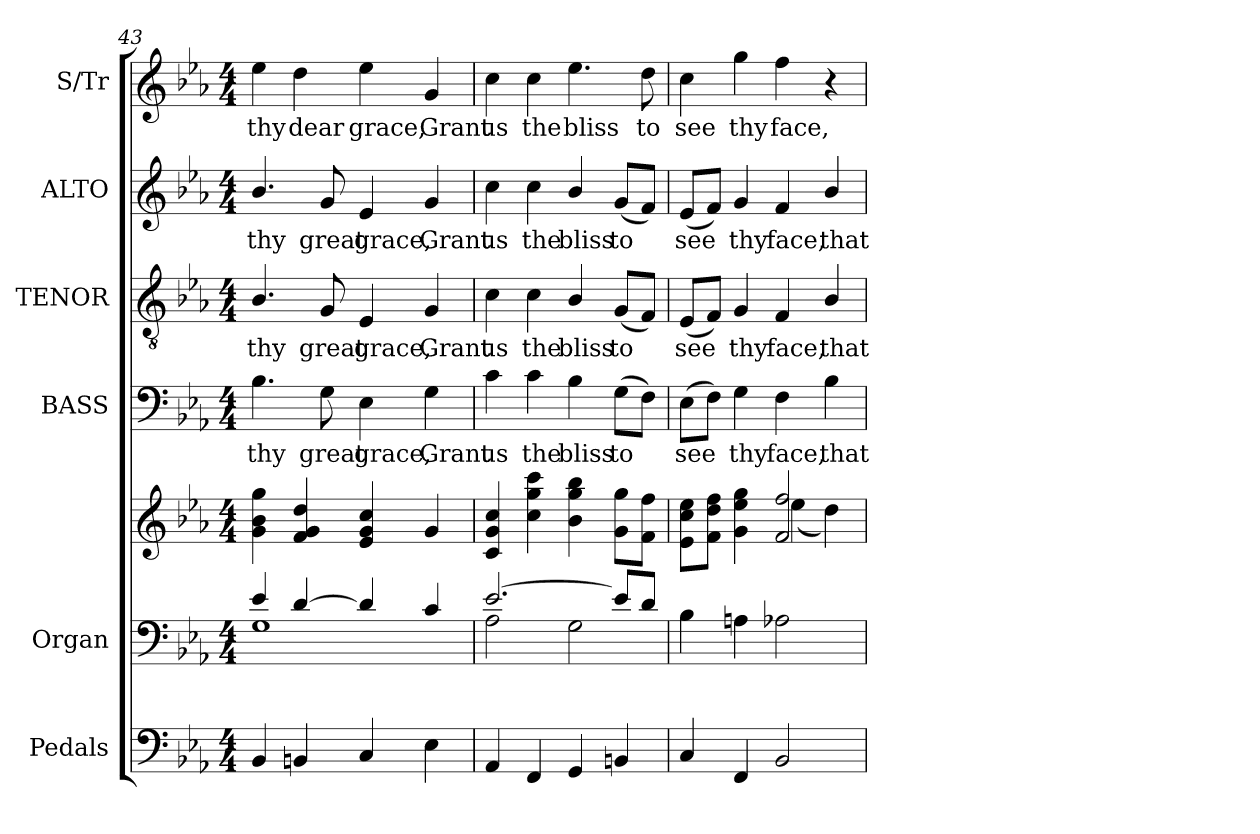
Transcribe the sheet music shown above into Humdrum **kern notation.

**kern	**kern	**kern	**kern	**text	**kern	**text	**kern	**text	**kern	**text
*part6	*part5	*part5	*part4	*part4	*part3	*part3	*part2	*part2	*part1	*part1
*staff7	*staff6	*staff5	*staff4	*staff4	*staff3	*staff3	*staff2	*staff2	*staff1	*staff1
*I"Pedals	*I"Organ	*	*I"BASS	*	*I"TENOR	*	*I"ALTO	*	*I"S/Tr	*
*I'Ped.	*I'Org.	*	*I'B.	*	*I'T.	*	*I'A.	*	*I'S.	*
*clefF4	*clefF4	*clefG2	*clefF4	*	*clefGv2	*	*clefG2	*	*clefG2	*
*	*	*	*	*	*ITrd7c12	*	*	*	*	*
*k[b-e-a-]	*k[b-e-a-]	*k[b-e-a-]	*k[b-e-a-]	*	*k[b-e-a-]	*	*k[b-e-a-]	*	*k[b-e-a-]	*
*E-:	*E-:	*E-:	*E-:	*	*E-:	*	*E-:	*	*E-:	*
*M4/4	*M4/4	*M4/4	*M4/4	*	*M4/4	*	*M4/4	*	*M4/4	*
=43	=43	=43	=43	=43	=43	=43	=43	=43	=43	=43
*	*^	*	*	*	*	*	*	*	*	*
!	!	!	!	!	!LO:LY:b:color=#000000	!	!	!	!	!	!
!	!	!	!	!	!	!	!LO:LY:b:color=#000000	!	!	!	!
!	!	!	!	!	!	!	!	!	!LO:LY:b:color=#000000	!	!
!	!	!	!	!	!	!	!	!	!	!	!LO:LY:b:color=#000000
4BB-i/	4e-i/	1Gi	4gi\ 4b-i 4ggi	4.B-i\	thy	4.BB-i/	thy	4.b-i/	thy	4ee-i\	thy
!	!	!	!	!	!	!	!	!	!	!	!LO:LY:b:color=#000000
4BBni/	[4di/	.	4fi/ 4gi 4ddi	.	.	.	.	.	.	4ddi\	dear
!	!	!	!	!	!LO:LY:b:color=#000000	!	!	!	!	!	!
!	!	!	!	!	!	!	!LO:LY:b:color=#000000	!	!	!	!
!	!	!	!	!	!	!	!	!	!LO:LY:b:color=#000000	!	!
.	.	.	.	8Gi\	great	8GGi/	great	8gi/	great	.	.
!	!	!	!	!	!LO:LY:b:color=#000000	!	!	!	!	!	!
!	!	!	!	!	!	!	!LO:LY:b:color=#000000	!	!	!	!
!	!	!	!	!	!	!	!	!	!LO:LY:b:color=#000000	!	!
!	!	!	!	!	!	!	!	!	!	!	!LO:LY:b:color=#000000
4Ci/	4di/]	.	4e-i/ 4gi 4cci	4E-i\	grace,	4EE-i/	grace,	4e-i/	grace,	4ee-i\	grace,
!	!	!	!	!	!LO:LY:b:color=#000000	!	!	!	!	!	!
!	!	!	!	!	!	!	!LO:LY:b:color=#000000	!	!	!	!
!	!	!	!	!	!	!	!	!	!LO:LY:b:color=#000000	!	!
!	!	!	!	!	!	!	!	!	!	!	!LO:LY:b:color=#000000
4E-i\	4ci/	.	4gi/	4Gi\	Grant	4GGi/	Grant	4gi/	Grant	4gi/	Grant
=44	=44	=44	=44	=44	=44	=44	=44	=44	=44	=44	=44
!	!	!	!	!	!LO:LY:b:color=#000000	!	!	!	!	!	!
!	!	!	!	!	!	!	!LO:LY:b:color=#000000	!	!	!	!
!	!	!	!	!	!	!	!	!	!LO:LY:b:color=#000000	!	!
!	!	!	!	!	!	!	!	!	!	!	!LO:LY:b:color=#000000
4AA-i/	[2.e-i/	2A-i\	4ci/ 4gi 4cci	4ci\	us	4Ci\	us	4cci\	us	4cci\	us
!	!	!	!	!	!LO:LY:b:color=#000000	!	!	!	!	!	!
!	!	!	!	!	!	!	!LO:LY:b:color=#000000	!	!	!	!
!	!	!	!	!	!	!	!	!	!LO:LY:b:color=#000000	!	!
!	!	!	!	!	!	!	!	!	!	!	!LO:LY:b:color=#000000
4FFi/	.	.	4cci\ 4ggi 4ccci	4ci\	the	4Ci\	the	4cci\	the	4cci\	the
!	!	!	!	!	!LO:LY:b:color=#000000	!	!	!	!	!	!
!	!	!	!	!	!	!	!LO:LY:b:color=#000000	!	!	!	!
!	!	!	!	!	!	!	!	!	!LO:LY:b:color=#000000	!	!
!	!	!	!	!	!	!	!	!	!	!	!LO:LY:b:color=#000000
4GGi/	.	2Gi\	4b-i\ 4ggi 4bb-i	4B-i\	bliss	4BB-i/	bliss	4b-i/	bliss	4.ee-i\	bliss
!	!	!	!	!	!LO:LY:b:color=#000000	!	!	!	!	!	!
!	!	!	!	!	!	!	!LO:LY:b:color=#000000	!	!	!	!
!	!	!	!	!	!	!	!	!	!LO:LY:b:color=#000000	!	!
4BBni/	8e-i/L]	.	8gi\ 8ggiL	(8Gi\L	to	(8GGi/L	to	(8gi/L	to	.	.
!	!	!	!	!	!	!	!	!	!	!	!LO:LY:b:color=#000000
.	8di/J	.	8fi\ 8ffiJ	8Fi\J)	.	8FFi/J)	.	8fi/J)	.	8ddi\	to
*	*v	*v	*	*	*	*	*	*	*	*	*
!!LO:PB:g=z
=45	=45	=45	=45	=45	=45	=45	=45	=45	=45	=45
*	*	*^	*	*	*	*	*	*	*	*
!	!	!	!	!	!LO:LY:b:color=#000000	!	!	!	!	!	!
!	!	!	!	!	!	!	!LO:LY:b:color=#000000	!	!	!	!
!	!	!	!	!	!	!	!	!	!LO:LY:b:color=#000000	!	!
!	!	!	!	!	!	!	!	!	!	!	!LO:LY:b:color=#000000
4Ci/	4B-i\	8e-i\ 8cci 8ee-iL	2ryy	(8E-i\L	see	(8EE-i/L	see	(8e-i/L	see	4cci\	see
.	.	8fi\ 8ddi 8ffiJ	.	8Fi\J)	.	8FFi/J)	.	8fi/J)	.	.	.
!	!	!	!	!	!LO:LY:b:color=#000000	!	!	!	!	!	!
!	!	!	!	!	!	!	!LO:LY:b:color=#000000	!	!	!	!
!	!	!	!	!	!	!	!	!	!LO:LY:b:color=#000000	!	!
!	!	!	!	!	!	!	!	!	!	!	!LO:LY:b:color=#000000
4FFi/	4Ani\	4gi\ 4ee-i 4ggi	.	4Gi\	thy	4GGi/	thy	4gi/	thy	4ggi\	thy
!	!	!	!	!	!LO:LY:b:color=#000000	!	!	!	!	!	!
!	!	!	!	!	!	!	!LO:LY:b:color=#000000	!	!	!	!
!	!	!	!	!	!	!	!	!	!LO:LY:b:color=#000000	!	!
!	!	!	!	!	!	!	!	!	!	!	!LO:LY:b:color=#000000
2BB-i/	2A-Xi\	2fi/ 2ffi	(4ee-i\	4Fi\	face,	4FFi/	face,	4fi/	face,	4ffi\	face,
!	!	!	!	!	!LO:LY:b:color=#000000	!	!	!	!	!	!
!	!	!	!	!	!	!	!LO:LY:b:color=#000000	!	!	!	!
!	!	!	!	!	!	!	!	!	!LO:LY:b:color=#000000	!	!
.	.	.	4ddi\)	4B-i\	that	4BB-i/	that	4b-i/	that	4r	.
*	*	*v	*v	*	*	*	*	*	*	*	*
=	=	=	=	=	=	=	=	=	=	=
*-	*-	*-	*-	*-	*-	*-	*-	*-	*-	*-
